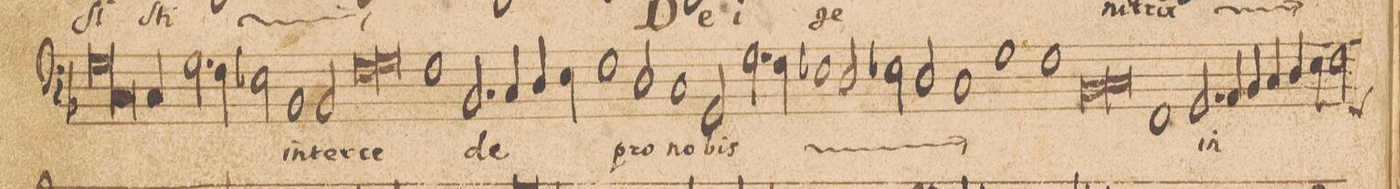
**kern	**text
*I"BASSVS.	*
*clefF4	*
*k[b-]	*
*met(C|)	*
*M2/1	*
*lig	*
1G	.
=122-	=122-
*col	*
2.C/	.
*Xlig	*
4C/	.
*Xcol	*
2.G\	.
4F\	-ni-
=123-	=123-
2E-X\	-trix
*	*Xij
1BB-	in-
2BB-/	-ter-
=124-	=124-
*lig	*
1F	-ce-
1G	.
*Xlig	*
=125-	=125-
1F	.
2.BB-/	-de
4C/	.
=126-	=126-
4D/	.
4Eny\	.
1F	.
2D/	pro
=127-	=127-
1C	no-
2GG/	-bis
*	*ij
2.G\	in-
=128-	=128-
4F\	.
1E-X	.
2D/	-ter-
=129-	=129-
2E-X\	-ce-
2D/	.
1C	-de
=130-	=130-
1G	pro
1F	.
=131-	=131-
*lig	*
1BB-	no-
1C	.
*Xlig	*
=132-	=132-
1FF	-bis
*	*Xij
2.GG/	in-
4AA/	.
=133-	=133-
4BB-/	.
4C/	.
4D/	.
4Eny\	.
*custos:FF	*
2F\	.
*-	*-
